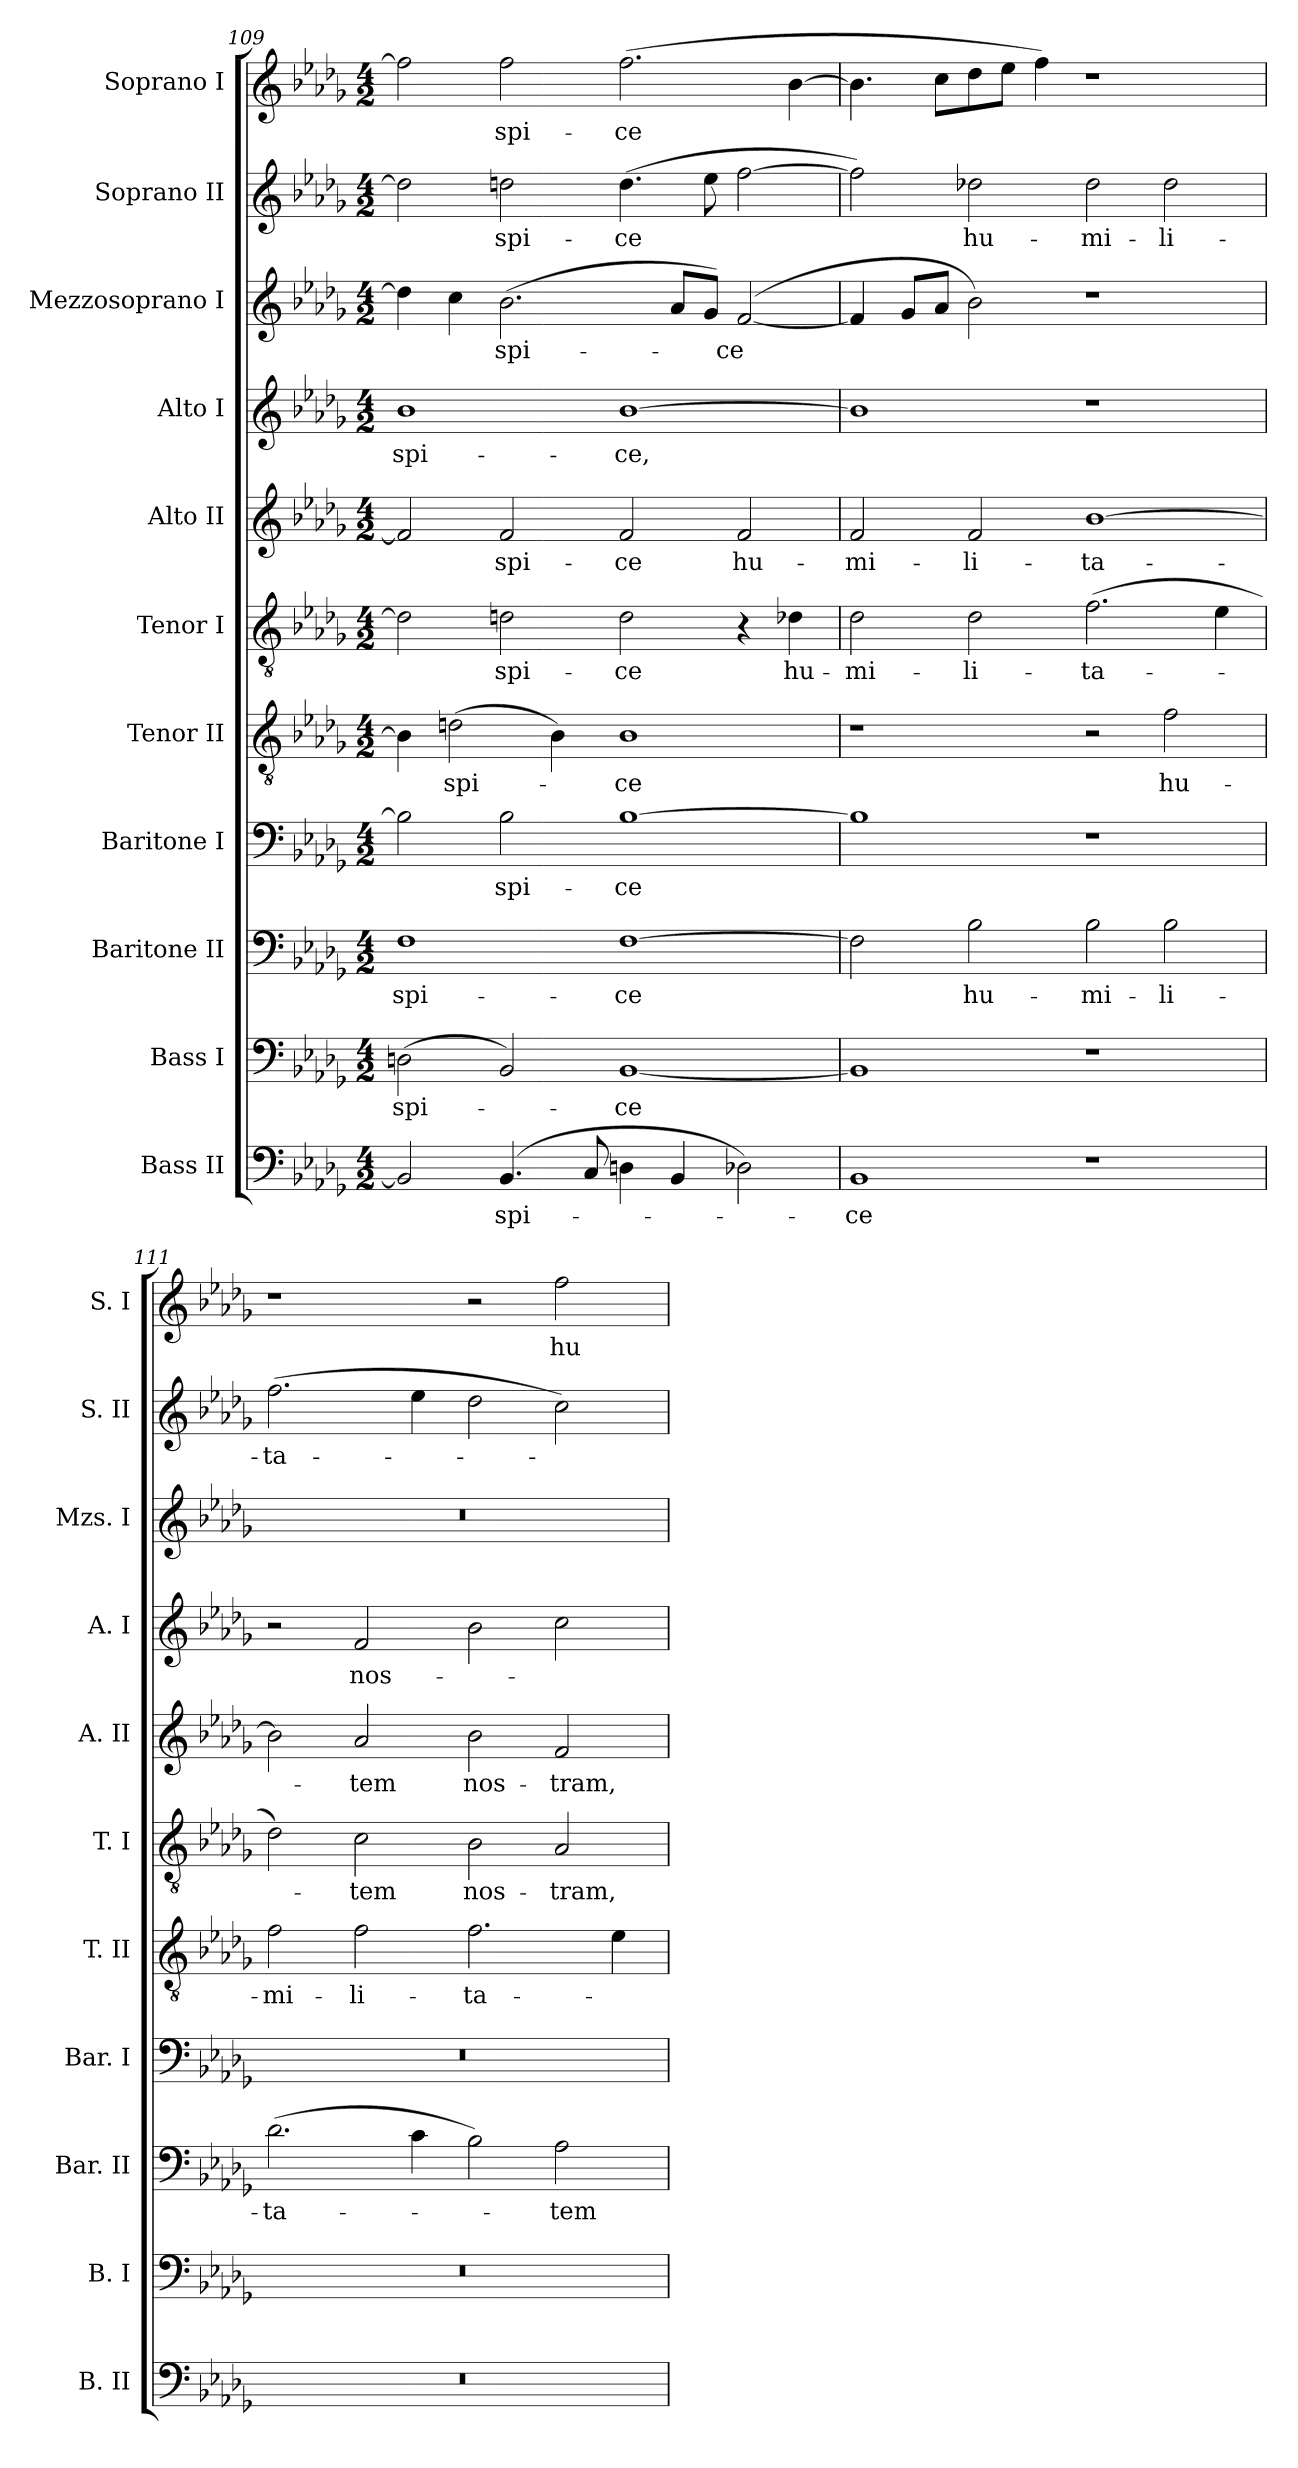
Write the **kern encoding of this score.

**kern	**text	**kern	**text	**kern	**text	**kern	**text	**kern	**text	**kern	**text	**kern	**text	**kern	**text	**kern	**text	**kern	**text	**kern	**text
*part11	*part11	*part10	*part10	*part9	*part9	*part8	*part8	*part7	*part7	*part6	*part6	*part5	*part5	*part4	*part4	*part3	*part3	*part2	*part2	*part1	*part1
*staff11	*staff11	*staff10	*staff10	*staff9	*staff9	*staff8	*staff8	*staff7	*staff7	*staff6	*staff6	*staff5	*staff5	*staff4	*staff4	*staff3	*staff3	*staff2	*staff2	*staff1	*staff1
*I"Bass II	*	*I"Bass I	*	*I"Baritone II	*	*I"Baritone I	*	*I"Tenor II	*	*I"Tenor I	*	*I"Alto II	*	*I"Alto I	*	*I"Mezzosoprano I	*	*I"Soprano II	*	*I"Soprano I	*
*I'B. II	*	*I'B. I	*	*I'Bar. II	*	*I'Bar. I	*	*I'T. II	*	*I'T. I	*	*I'A. II	*	*I'A. I	*	*I'Mzs. I	*	*I'S. II	*	*I'S. I	*
!!LO:PB:g=z
*clefF4	*	*clefF4	*	*clefF4	*	*clefF4	*	*clefGv2	*	*clefGv2	*	*clefG2	*	*clefG2	*	*clefG2	*	*clefG2	*	*clefG2	*
*k[b-e-a-d-g-]	*	*k[b-e-a-d-g-]	*	*k[b-e-a-d-g-]	*	*k[b-e-a-d-g-]	*	*k[b-e-a-d-g-]	*	*k[b-e-a-d-g-]	*	*k[b-e-a-d-g-]	*	*k[b-e-a-d-g-]	*	*k[b-e-a-d-g-]	*	*k[b-e-a-d-g-]	*	*k[b-e-a-d-g-]	*
*D-:	*	*D-:	*	*D-:	*	*D-:	*	*D-:	*	*D-:	*	*D-:	*	*D-:	*	*D-:	*	*D-:	*	*D-:	*
*M4/2	*	*M4/2	*	*M4/2	*	*M4/2	*	*M4/2	*	*M4/2	*	*M4/2	*	*M4/2	*	*M4/2	*	*M4/2	*	*M4/2	*
=109	=109	=109	=109	=109	=109	=109	=109	=109	=109	=109	=109	=109	=109	=109	=109	=109	=109	=109	=109	=109	=109
2BB-/]	.	(2Dn\	-spi-	1F	-spi-	2B-\]	.	4B-\]	.	2d\]	.	2f/]	.	1b-	-spi-	4dd\]	.	2dd\]	.	2ff\]	.
.	.	.	.	.	.	.	.	(2dn\	-spi-	.	.	.	.	.	.	4cc\	.	.	.	.	.
(4.BB-/	-spi-	2BB-/)	.	.	.	2B-\	-spi-	.	.	2dn\	-spi-	2f/	spi-	.	.	(2.b-\	-spi-	2ddn\	-spi-	2ff\	-spi-
.	.	.	.	.	.	.	.	4B-\)	.	.	.	.	.	.	.	.	.	.	.	.	.
8C/	.	.	.	.	.	.	.	.	.	.	.	.	.	.	.	.	.	.	.	.	.
4Dn\	.	[1BB-	-ce	[1F	-ce	[1B-	-ce	1B-	-ce	2d\	-ce	2f/	-ce	[1b-	-ce,	.	.	(4.dd\	-ce	(2.ff\	-ce
4BB-/	.	.	.	.	.	.	.	.	.	.	.	.	.	.	.	8a-/L	.	.	.	.	.
.	.	.	.	.	.	.	.	.	.	.	.	.	.	.	.	8g-/J)	.	8ee-\	.	.	.
2D-X\)	.	.	.	.	.	.	.	.	.	4r	.	2f/	hu-	.	.	([2f/	-ce	[2ff\	.	.	.
.	.	.	.	.	.	.	.	.	.	4d-X\	hu-	.	.	.	.	.	.	.	.	[4b-\	.
=110	=110	=110	=110	=110	=110	=110	=110	=110	=110	=110	=110	=110	=110	=110	=110	=110	=110	=110	=110	=110	=110
1BB-	-ce	1BB-]	.	2F\]	.	1B-]	.	1r	.	2d-\	-mi-	2f/	-mi-	1b-]	.	4f/]	.	2ff\])	.	4.b-\]	.
.	.	.	.	.	.	.	.	.	.	.	.	.	.	.	.	8g-/L	.	.	.	.	.
.	.	.	.	.	.	.	.	.	.	.	.	.	.	.	.	8a-/J	.	.	.	8cc\L	.
.	.	.	.	2B-\	hu-	.	.	.	.	2d-\	-li-	2f/	-li-	.	.	2b-\)	.	2dd-X\	hu-	8dd-\	.
.	.	.	.	.	.	.	.	.	.	.	.	.	.	.	.	.	.	.	.	8ee-\J	.
.	.	.	.	.	.	.	.	.	.	.	.	.	.	.	.	.	.	.	.	4ff\)	.
1r	.	1r	.	2B-\	-mi-	1r	.	2r	.	(2.f\	-ta-	[1b-	-ta-	1r	.	1r	.	2dd-\	-mi-	1r	.
.	.	.	.	2B-\	-li-	.	.	2f\	hu-	.	.	.	.	.	.	.	.	2dd-\	-li-	.	.
.	.	.	.	.	.	.	.	.	.	4e-\	.	.	.	.	.	.	.	.	.	.	.
!!LO:PB:g=z
=111	=111	=111	=111	=111	=111	=111	=111	=111	=111	=111	=111	=111	=111	=111	=111	=111	=111	=111	=111	=111	=111
0r	.	0r	.	(2.d-\	-ta-	0r	.	2f\	-mi-	2d-\)	.	2b-\]	.	2r	.	0r	.	(2.ff\	-ta-	1r	.
.	.	.	.	.	.	.	.	2f\	-li-	2c\	-tem	2a-/	-tem	2f/	nos-	.	.	.	.	.	.
.	.	.	.	4c\	.	.	.	.	.	.	.	.	.	.	.	.	.	4ee-\	.	.	.
.	.	.	.	2B-\)	.	.	.	2.f\	-ta-	2B-\	nos-	2b-\	nos-	2b-\	.	.	.	2dd-\	.	2r	.
.	.	.	.	2A-\	-tem	.	.	.	.	2A-/	-tram,	2f/	-tram,	2cc\	.	.	.	2cc\)	.	2ff\	hu-
.	.	.	.	.	.	.	.	4e-\	.	.	.	.	.	.	.	.	.	.	.	.	.
=	=	=	=	=	=	=	=	=	=	=	=	=	=	=	=	=	=	=	=	=	=
*-	*-	*-	*-	*-	*-	*-	*-	*-	*-	*-	*-	*-	*-	*-	*-	*-	*-	*-	*-	*-	*-
